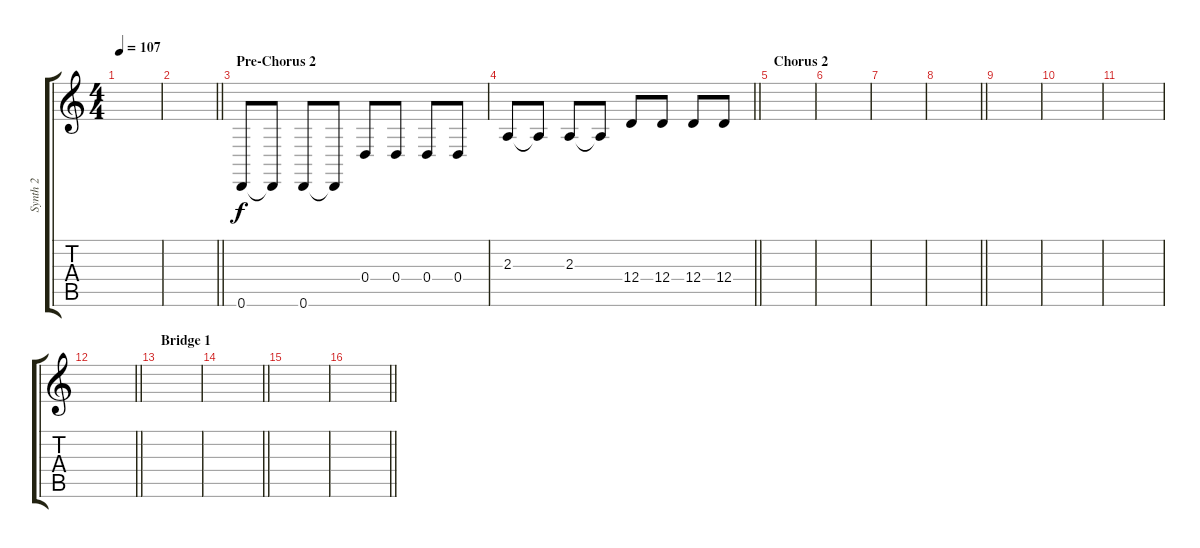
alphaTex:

\track ("Synth 2" "Synth 2") {instrument pad3polysynth}
\staff {score tabs}
\tuning (E4 B3 G3 D3 A2 D2) {hide}
\ts (4 4)
\tempo 107
\clef g2
\ks c
|
\barLineRight lightlight
|
\section ("" "Pre-Chorus 2")
0.6.8 0.6{t}.8 0.6.8 0.6{t}.8 0.4.8 0.4.8 0.4.8 0.4.8 |
\barLineRight lightlight
2.3.8 2.3{t}.8 2.3.8 2.3{t}.8 12.4.8 12.4.8 12.4.8 12.4.8 |
\section ("" "Chorus 2")
|
|
|
\barLineRight lightlight
|
|
|
|
\barLineRight lightlight
|
\section ("" "Bridge 1")
|
\barLineRight lightlight
|
|
\barLineRight lightlight
